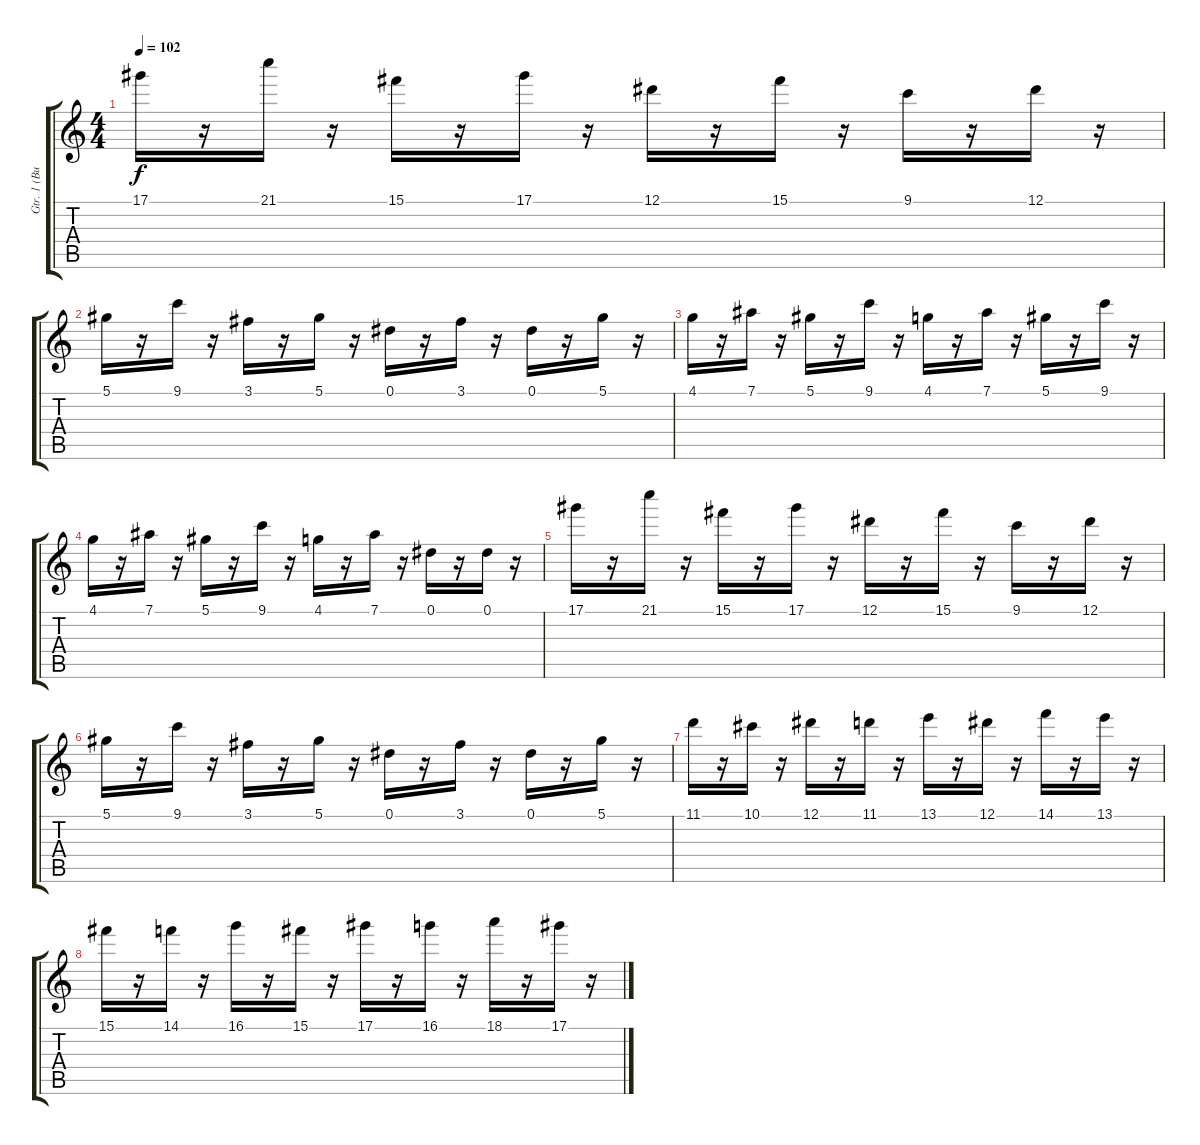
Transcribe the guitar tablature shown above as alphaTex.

\track ("Gtr. 1 (Bumblebee)" "Gtr. 1 (Bu") {instrument distortionguitar}
\staff {score tabs}
\tuning (Eb4 Bb3 Gb3 Db3 Ab2 Eb2) {hide}
\ts (4 4)
\tempo 102
\clef g2
\ks c
17.1.16{dy f} r.16 21.1.16 r.16 15.1.16 r.16 17.1.16 r.16 12.1.16 r.16 15.1.16 r.16 9.1.16 r.16 12.1.16 r.16 |
5.1.16 r.16 9.1.16 r.16 3.1.16 r.16 5.1.16 r.16 0.1.16 r.16 3.1.16 r.16 0.1.16 r.16 5.1.16 r.16 |
4.1.16 r.16 7.1.16 r.16 5.1.16 r.16 9.1.16 r.16 4.1.16 r.16 7.1.16 r.16 5.1.16 r.16 9.1.16 r.16 |
4.1.16 r.16 7.1.16 r.16 5.1.16 r.16 9.1.16 r.16 4.1.16 r.16 7.1.16 r.16 0.1.16 r.16 0.1.16 r.16 |
17.1.16 r.16 21.1.16 r.16 15.1.16 r.16 17.1.16 r.16 12.1.16 r.16 15.1.16 r.16 9.1.16 r.16 12.1.16 r.16 |
5.1.16 r.16 9.1.16 r.16 3.1.16 r.16 5.1.16 r.16 0.1.16 r.16 3.1.16 r.16 0.1.16 r.16 5.1.16 r.16 |
11.1.16 r.16 10.1.16 r.16 12.1.16 r.16 11.1.16 r.16 13.1.16 r.16 12.1.16 r.16 14.1.16 r.16 13.1.16 r.16 |
15.1.16 r.16 14.1.16 r.16 16.1.16 r.16 15.1.16 r.16 17.1.16 r.16 16.1.16 r.16 18.1.16 r.16 17.1.16 r.16
